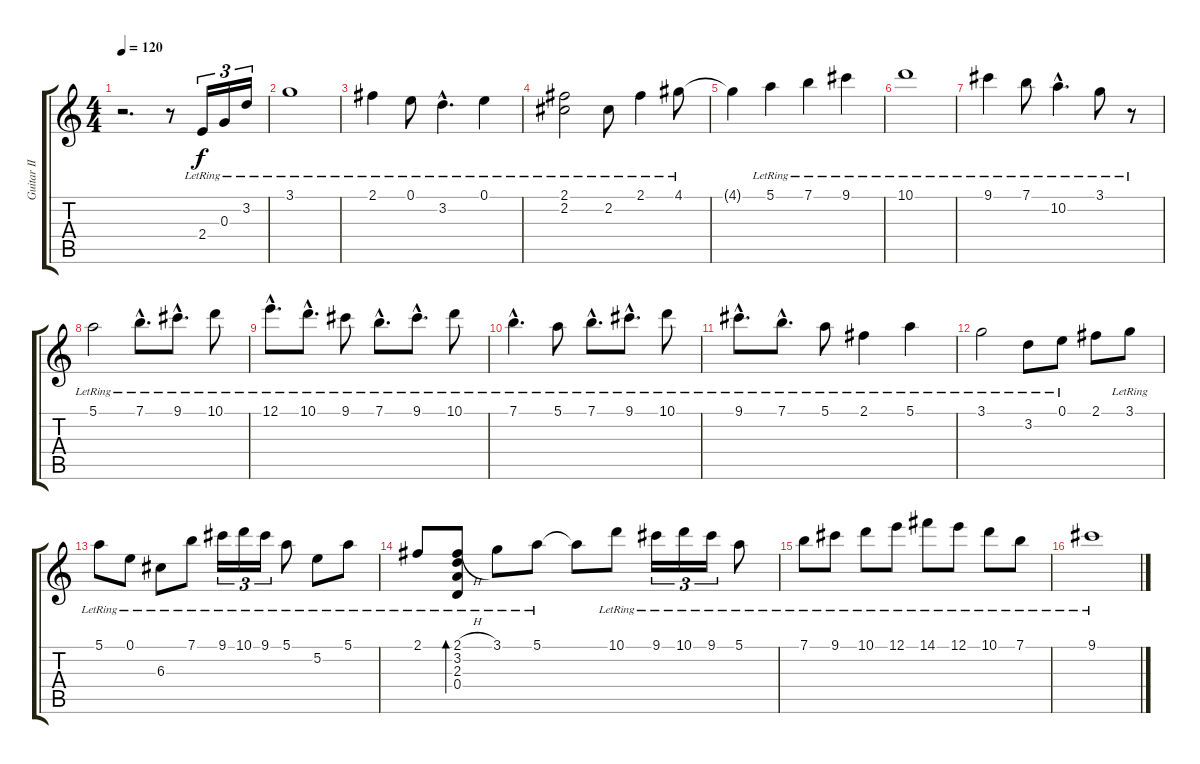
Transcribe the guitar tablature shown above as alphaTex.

\track ("Guitar II" "Guitar II") {instrument electricguitarclean}
\staff {score tabs}
\tuning (E4 B3 G3 D3 A2 E2) {hide}
\ts (4 4)
\tempo 120
\clef g2
\ks c
r.2{d dy f instrument electricguitarclean} r.8 2.4{lr}.16{tu (3 2)} 0.3{lr}.16{tu (3 2)} 3.2{lr}.16{tu (3 2)} |
3.1{lr}.1 |
2.1{lr}.4 0.1{lr}.8 3.2{hac lr}.4{d} 0.1{lr}.4 |
(2.1{lr} 2.2{lr}).2 2.2{lr}.8 2.1{lr}.4 4.1{lr}.8 |
4.1{t}.4 5.1{lr}.4 7.1{lr}.4 9.1{lr}.4 |
10.1{lr}.1 |
9.1{lr}.4 7.1{lr}.8 10.2{hac lr}.4{d} 3.1{lr}.8 r.8 |
5.1{lr}.2 7.1{hac lr}.8{d} 9.1{hac lr}.8{d} 10.1{lr}.8 |
12.1{hac lr}.8{d} 10.1{hac lr}.8{d} 9.1{lr}.8 7.1{hac lr}.8{d} 9.1{hac lr}.8{d} 10.1{lr}.8 |
7.1{hac lr}.4{d} 5.1{lr}.8 7.1{hac lr}.8{d} 9.1{hac lr}.8{d} 10.1{lr}.8 |
9.1{hac lr}.8{d} 7.1{hac lr}.8{d} 5.1{lr}.8 2.1{lr}.4 5.1{lr}.4 |
3.1{lr}.2 3.2{lr}.8 0.1{lr}.8 2.1.8 3.1{lr}.8 |
5.1{lr}.8 0.1{lr}.8 6.3{lr}.8 7.1{lr}.8 9.1{lr}.16{tu (3 2)} 10.1{lr}.16{tu (3 2)} 9.1{lr}.16{tu (3 2)} 5.1{lr}.8 5.2{lr}.8 5.1{lr}.8 |
2.1{lr}.8 (2.1{h} 3.2{lr} 2.3{lr} 0.4{lr}).8{bd 480} 3.1{lr}.8 5.1{lr}.8 5.1{t}.8 10.1{lr}.8 9.1{lr}.16{tu (3 2)} 10.1{lr}.16{tu (3 2)} 9.1{lr}.16{tu (3 2)} 5.1{lr}.8 |
7.1{lr}.8 9.1{lr}.8 10.1{lr}.8 12.1{lr}.8 14.1{lr}.8 12.1{lr}.8 10.1{lr}.8 7.1{lr}.8 |
9.1{lr}.1
